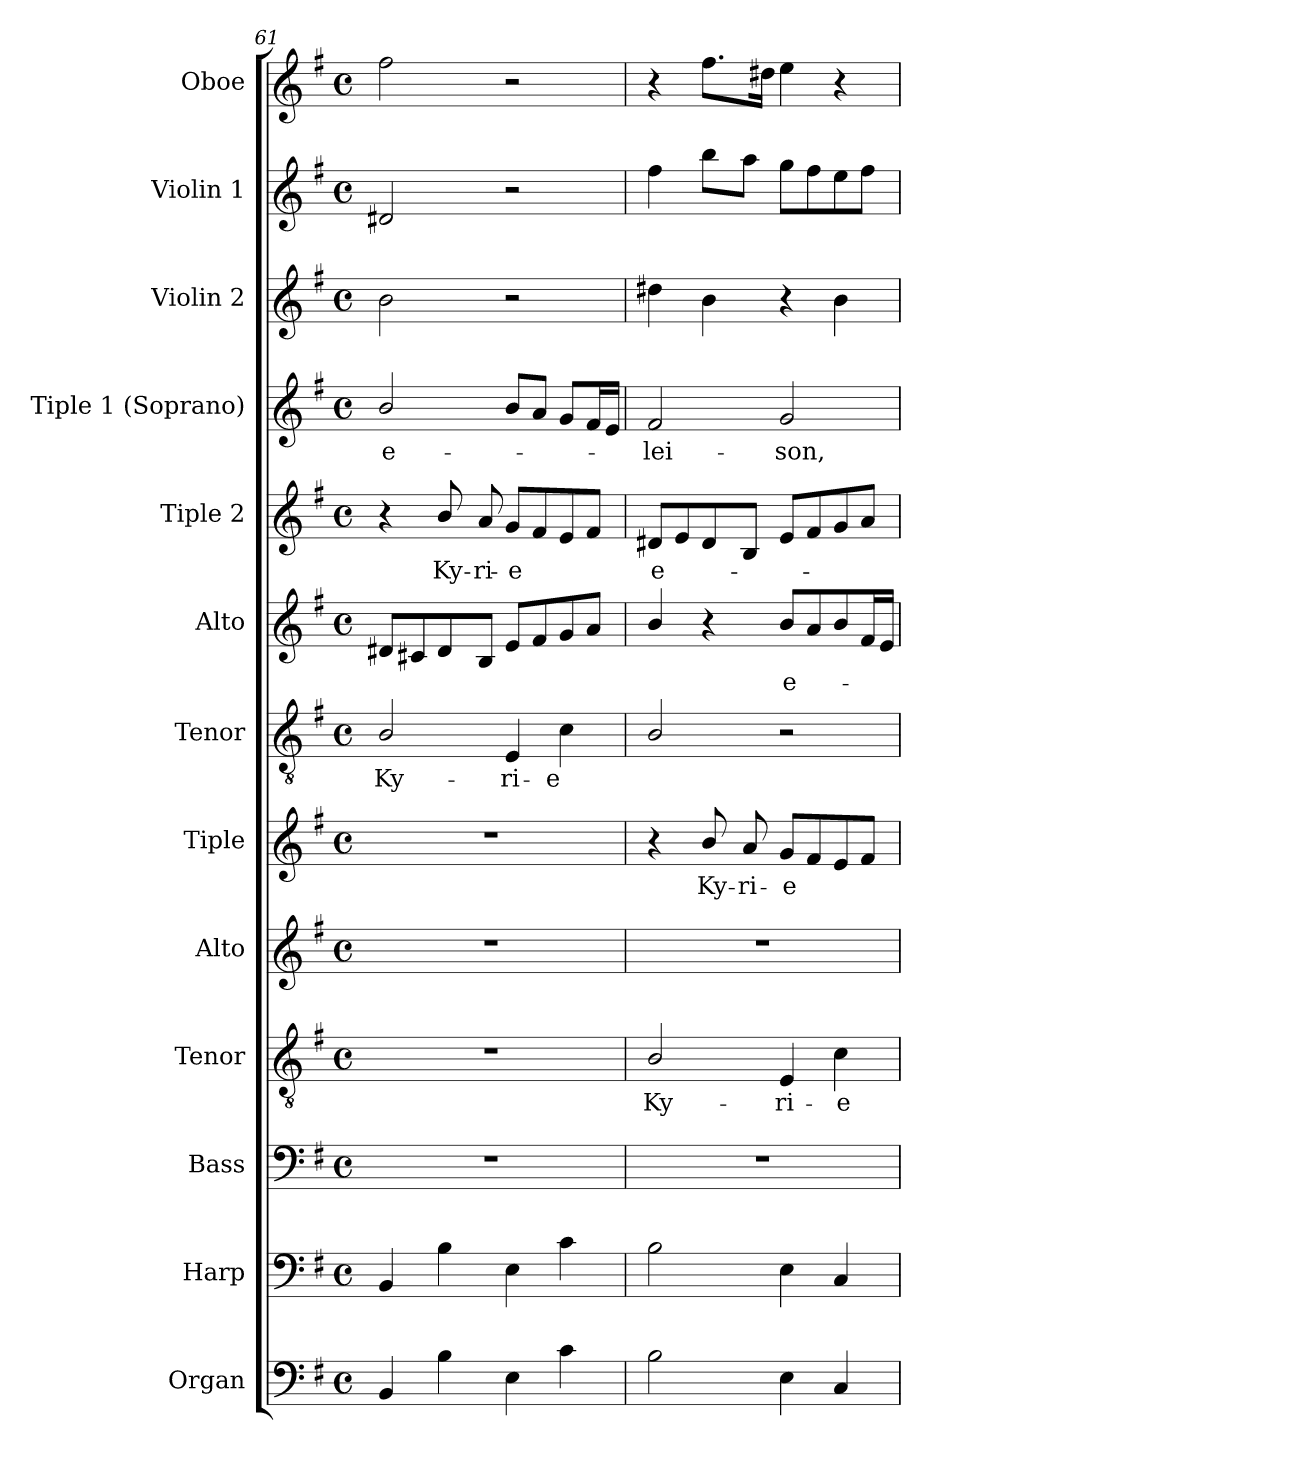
**kern	**kern	**kern	**kern	**text	**kern	**kern	**text	**kern	**text	**kern	**text	**kern	**text	**kern	**text	**kern	**kern	**kern
*part13	*part12	*part11	*part10	*part10	*part9	*part8	*part8	*part7	*part7	*part6	*part6	*part5	*part5	*part4	*part4	*part3	*part2	*part1
*staff13	*staff12	*staff11	*staff10	*staff10	*staff9	*staff8	*staff8	*staff7	*staff7	*staff6	*staff6	*staff5	*staff5	*staff4	*staff4	*staff3	*staff2	*staff1
*I"Organ	*I"Harp	*I"Bass	*I"Tenor	*	*I"Alto	*I"Tiple	*	*I"Tenor	*	*I"Alto	*	*I"Tiple 2	*	*I"Tiple 1 (Soprano)	*	*I"Violin 2	*I"Violin 1	*I"Oboe
*I'Org.	*I'Hp.	*I'B.	*I'T.	*	*I'A.	*	*	*I'T.	*	*I'A.	*	*	*	*I'S1.	*	*I'Vln. 2	*I'Vln. 1	*I'Ob.
!!LO:PB:g=z
*clefF4	*clefF4	*clefF4	*clefGv2	*	*clefG2	*clefG2	*	*clefGv2	*	*clefG2	*	*clefG2	*	*clefG2	*	*clefG2	*clefG2	*clefG2
*	*	*	*ITrd7c12	*	*	*	*	*ITrd7c12	*	*	*	*	*	*	*	*	*	*
*k[f#]	*k[f#]	*k[f#]	*k[f#]	*	*k[f#]	*k[f#]	*	*k[f#]	*	*k[f#]	*	*k[f#]	*	*k[f#]	*	*k[f#]	*k[f#]	*k[f#]
*G:	*G:	*G:	*G:	*	*G:	*G:	*	*G:	*	*G:	*	*G:	*	*G:	*	*G:	*G:	*G:
*M4/4	*M4/4	*M4/4	*M4/4	*	*M4/4	*M4/4	*	*M4/4	*	*M4/4	*	*M4/4	*	*M4/4	*	*M4/4	*M4/4	*M4/4
*met(c)	*met(c)	*met(c)	*met(c)	*	*met(c)	*met(c)	*	*met(c)	*	*met(c)	*	*met(c)	*	*met(c)	*	*met(c)	*met(c)	*met(c)
=61	=61	=61	=61	=61	=61	=61	=61	=61	=61	=61	=61	=61	=61	=61	=61	=61	=61	=61
!	!	!	!	!	!	!	!	!	!LO:LY:b:color=#000000	!	!	!	!	!	!	!	!	!
!	!	!	!	!	!	!	!	!	!	!	!	!	!	!	!LO:LY:b:color=#000000	!	!	!
4BBi/	4BBi/	1r	1r	.	1r	1r	.	2BBi/	Ky-	8d#Xi/L	.	4r	.	2bi/	e-	2bi\	2d#Xi/	2ff#i\
.	.	.	.	.	.	.	.	.	.	8c#i/	.	.	.	.	.	.	.	.
!	!	!	!	!	!	!	!	!	!	!	!	!	!LO:LY:b:color=#000000	!	!	!	!	!
4Bi\	4Bi\	.	.	.	.	.	.	.	.	8d#i/	.	8bi/	Ky-	.	.	.	.	.
!	!	!	!	!	!	!	!	!	!	!	!	!	!LO:LY:b:color=#000000	!	!	!	!	!
.	.	.	.	.	.	.	.	.	.	8Bi/J	.	8ai/	-ri-	.	.	.	.	.
!	!	!	!	!	!	!	!	!	!LO:LY:b:color=#000000	!	!	!	!	!	!	!	!	!
!	!	!	!	!	!	!	!	!	!	!	!	!	!LO:LY:b:color=#000000	!	!	!	!	!
4Ei\	4Ei\	.	.	.	.	.	.	4EEi/	-ri-	8ei/L	.	8gi/L	-e	8bi/L	.	2r	2r	2r
.	.	.	.	.	.	.	.	.	.	8f#i/	.	8f#i/	.	8ai/J	.	.	.	.
!	!	!	!	!	!	!	!	!	!LO:LY:b:color=#000000	!	!	!	!	!	!	!	!	!
4ci\	4ci\	.	.	.	.	.	.	4Ci\	-e	8gi/	.	8ei/	.	8gi/L	.	.	.	.
.	.	.	.	.	.	.	.	.	.	8ai/J	.	8f#i/J	.	16f#i/L	.	.	.	.
.	.	.	.	.	.	.	.	.	.	.	.	.	.	16ei/JJ	.	.	.	.
=62	=62	=62	=62	=62	=62	=62	=62	=62	=62	=62	=62	=62	=62	=62	=62	=62	=62	=62
!	!	!	!	!LO:LY:b:color=#000000	!	!	!	!	!	!	!	!	!	!	!	!	!	!
!	!	!	!	!	!	!	!	!	!	!	!	!	!LO:LY:b:color=#000000	!	!	!	!	!
!	!	!	!	!	!	!	!	!	!	!	!	!	!	!	!LO:LY:b:color=#000000	!	!	!
2Bi\	2Bi\	1r	2BBi/	Ky-	1r	4r	.	2BBi/	.	4bi/	.	8d#Xi/L	e-	2f#i/	-lei-	4dd#Xi\	4ff#i\	4r
.	.	.	.	.	.	.	.	.	.	.	.	8ei/	.	.	.	.	.	.
!	!	!	!	!	!	!	!LO:LY:b:color=#000000	!	!	!	!	!	!	!	!	!	!	!
.	.	.	.	.	.	8bi/	Ky-	.	.	4r	.	8d#i/	.	.	.	4bi\	8bbi\L	8.ff#i\L
!	!	!	!	!	!	!	!LO:LY:b:color=#000000	!	!	!	!	!	!	!	!	!	!	!
.	.	.	.	.	.	8ai/	-ri-	.	.	.	.	8Bi/J	.	.	.	.	8aai\J	.
.	.	.	.	.	.	.	.	.	.	.	.	.	.	.	.	.	.	16dd#Xi\Jk
!	!	!	!	!LO:LY:b:color=#000000	!	!	!	!	!	!	!	!	!	!	!	!	!	!
!	!	!	!	!	!	!	!LO:LY:b:color=#000000	!	!	!	!	!	!	!	!	!	!	!
!	!	!	!	!	!	!	!	!	!	!	!LO:LY:b:color=#000000	!	!	!	!	!	!	!
!	!	!	!	!	!	!	!	!	!	!	!	!	!	!	!LO:LY:b:color=#000000	!	!	!
4Ei\	4Ei\	.	4EEi/	-ri-	.	8gi/L	-e	2r	.	8bi/L	e-	8ei/L	.	2gi/	-son,	4r	8ggi\L	4eei\
.	.	.	.	.	.	8f#i/	.	.	.	8ai/	.	8f#i/	.	.	.	.	8ff#i\	.
!	!	!	!	!LO:LY:b:color=#000000	!	!	!	!	!	!	!	!	!	!	!	!	!	!
4Ci/	4Ci/	.	4Ci\	-e	.	8ei/	.	.	.	8bi/	.	8gi/	.	.	.	4bi\	8eei\	4r
.	.	.	.	.	.	8f#i/J	.	.	.	16f#i/L	.	8ai/J	.	.	.	.	8ff#i\J	.
.	.	.	.	.	.	.	.	.	.	16ei/JJ	.	.	.	.	.	.	.	.
=	=	=	=	=	=	=	=	=	=	=	=	=	=	=	=	=	=	=
*-	*-	*-	*-	*-	*-	*-	*-	*-	*-	*-	*-	*-	*-	*-	*-	*-	*-	*-
